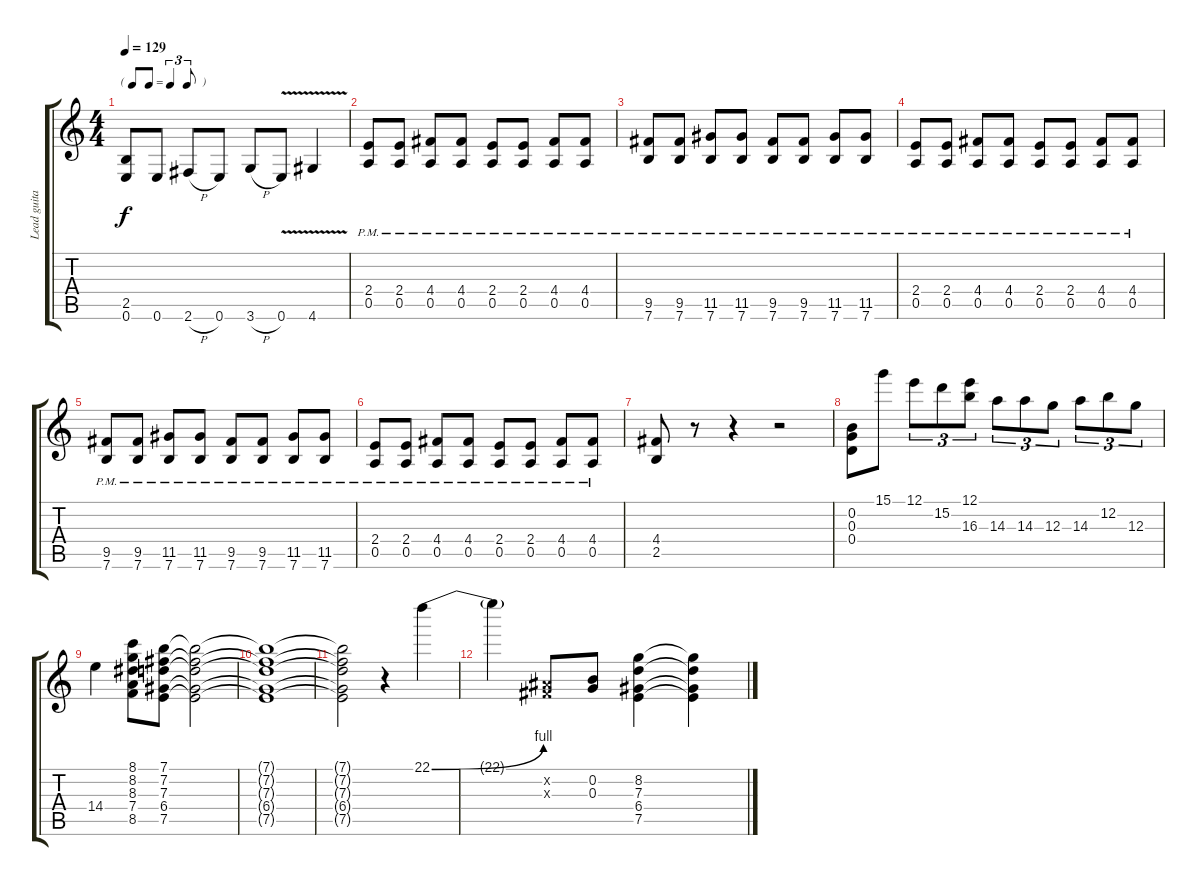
\track ("Lead guitar" "Lead guita") {instrument distortionguitar}
\staff {score tabs}
\tuning (E4 B3 G3 D3 A2 E2) {hide}
\ts (4 4)
\tf triplet8th
\tempo 129
\clef g2
\ks c
(2.5 0.6).8{dy f} 0.6.8 2.6{h}.8 0.6.8 3.6{h}.8 0.6{v}.8 4.6{v}.4 |
(2.4{pm} 0.5{pm}).8 (2.4{pm} 0.5{pm}).8 (4.4{pm} 0.5{pm}).8 (4.4{pm} 0.5{pm}).8 (2.4{pm} 0.5{pm}).8 (2.4{pm} 0.5{pm}).8 (4.4{pm} 0.5{pm}).8 (4.4{pm} 0.5{pm}).8 |
(9.5{pm} 7.6{pm}).8 (9.5{pm} 7.6{pm}).8 (11.5{pm} 7.6{pm}).8 (11.5{pm} 7.6{pm}).8 (9.5{pm} 7.6{pm}).8 (9.5{pm} 7.6{pm}).8 (11.5{pm} 7.6{pm}).8 (11.5{pm} 7.6{pm}).8 |
(2.4{pm} 0.5{pm}).8 (2.4{pm} 0.5{pm}).8 (4.4{pm} 0.5{pm}).8 (4.4{pm} 0.5{pm}).8 (2.4{pm} 0.5{pm}).8 (2.4{pm} 0.5{pm}).8 (4.4{pm} 0.5{pm}).8 (4.4{pm} 0.5{pm}).8 |
(9.5{pm} 7.6{pm}).8 (9.5{pm} 7.6{pm}).8 (11.5{pm} 7.6{pm}).8 (11.5{pm} 7.6{pm}).8 (9.5{pm} 7.6{pm}).8 (9.5{pm} 7.6{pm}).8 (11.5{pm} 7.6{pm}).8 (11.5{pm} 7.6{pm}).8 |
(2.4{pm} 0.5{pm}).8 (2.4{pm} 0.5{pm}).8 (4.4{pm} 0.5{pm}).8 (4.4{pm} 0.5{pm}).8 (2.4{pm} 0.5{pm}).8 (2.4{pm} 0.5{pm}).8 (4.4{pm} 0.5{pm}).8 (4.4{pm} 0.5{pm}).8 |
(4.4 2.5).8 r.8 r.4 r.2 |
(0.2 0.3 0.4).8 15.1.8 12.1.8{tu (3 2)} 15.2.8{tu (3 2)} (12.1 16.3).8{tu (3 2)} 14.3.8{tu (3 2)} 14.3.8{tu (3 2)} 12.3.8{tu (3 2)} 14.3.8{tu (3 2)} 12.2.8{tu (3 2)} 12.3.8{tu (3 2)} |
14.4.4 (8.1 8.2 8.3 7.4 8.5).8 (7.1 7.2 7.3 6.4 7.5).8 (7.1{t} 7.2{t} 7.3{t} 6.4{t} 7.5{t}).2 |
(7.1{t} 7.2{t} 7.3{t} 6.4{t} 7.5{t}).1 |
(7.1{t} 7.2{t} 7.3{t} 6.4{t} 7.5{t}).2 r.4 22.1{be (bend 0 0 60 4)}.4 |
22.1{t}.4 (-1.2{x} -1.3{x}).8 (0.2 0.3).8 (8.2 7.3 6.4 7.5).4 (8.2{t} 7.3{t} 6.4{t} 7.5{t}).4
